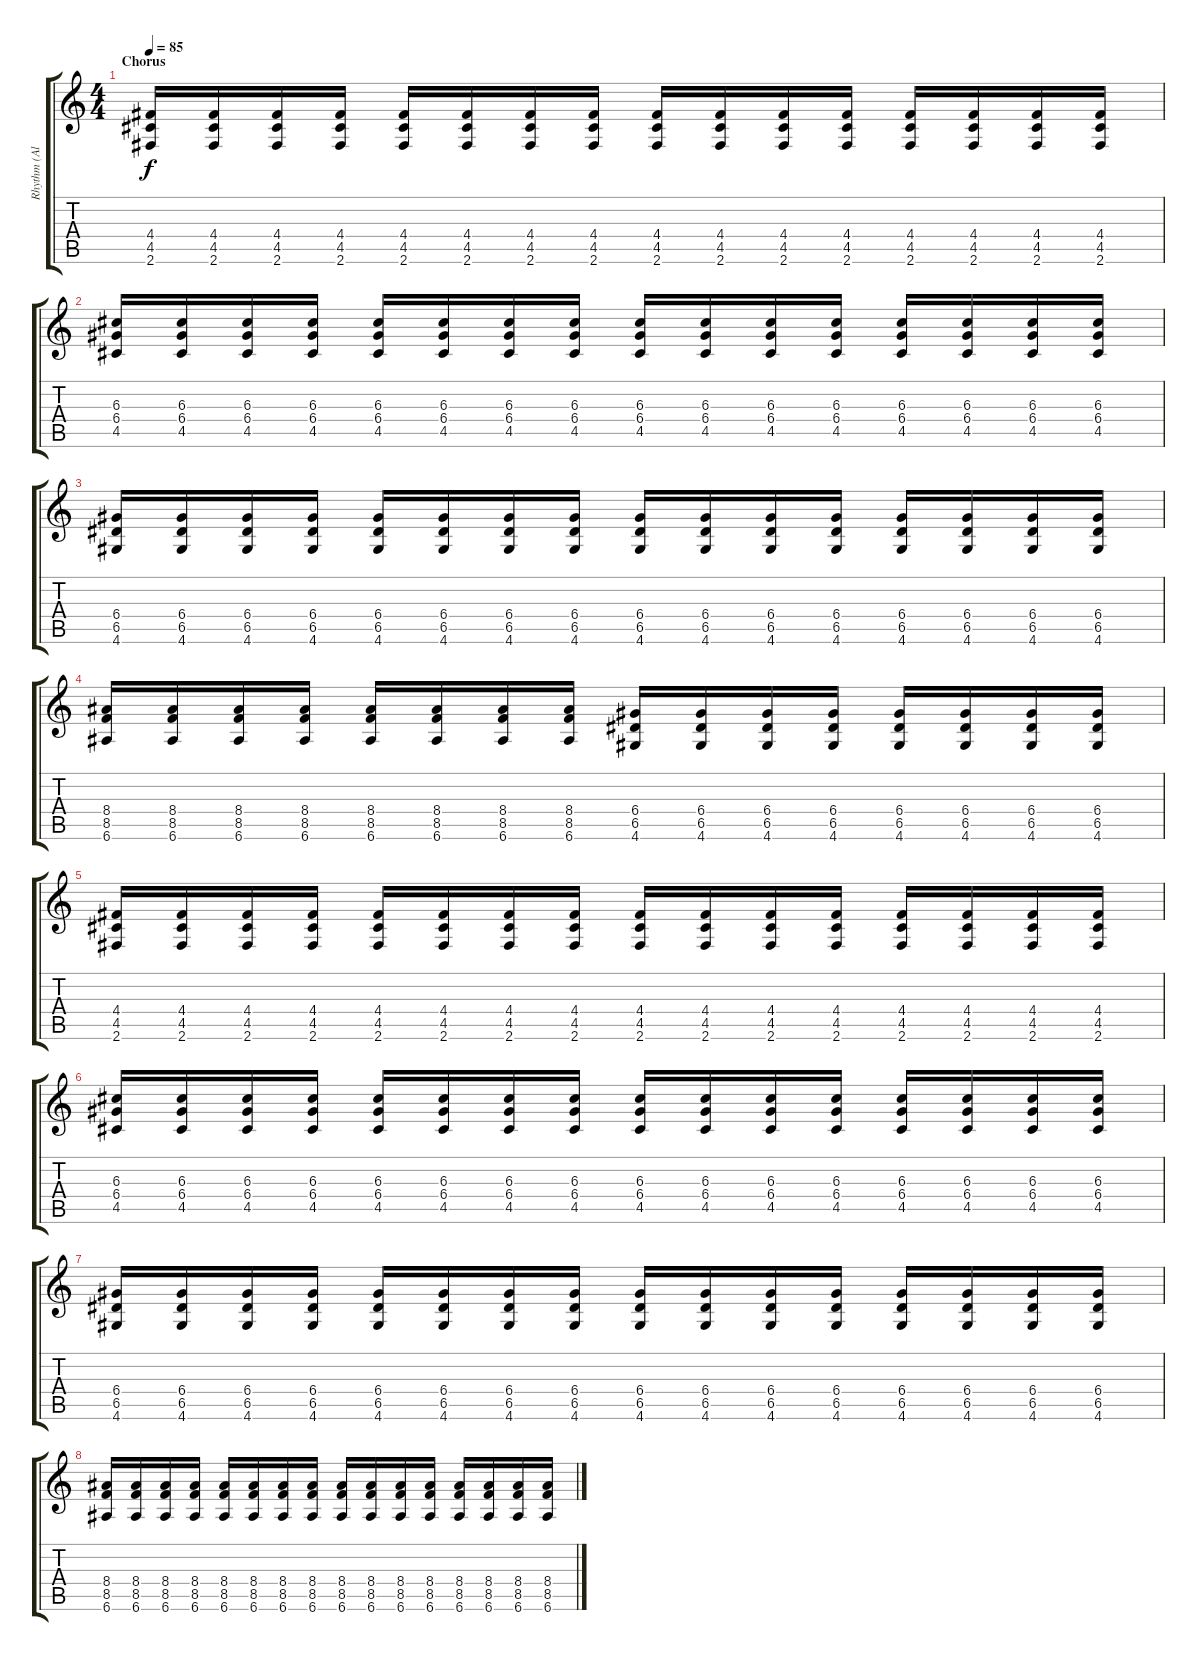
\track ("Rhythm (Alex)" "Rhythm (Al") {instrument overdrivenguitar}
\staff {score tabs}
\tuning (E4 B3 G3 D3 A2 E2) {hide}
\ts (4 4)
\section ("" "Chorus")
\tempo 85
\clef g2
\ks c
(4.4 4.5 2.6).16{dy f} (4.4 4.5 2.6).16 (4.4 4.5 2.6).16 (4.4 4.5 2.6).16 (4.4 4.5 2.6).16 (4.4 4.5 2.6).16 (4.4 4.5 2.6).16 (4.4 4.5 2.6).16 (4.4 4.5 2.6).16 (4.4 4.5 2.6).16 (4.4 4.5 2.6).16 (4.4 4.5 2.6).16 (4.4 4.5 2.6).16 (4.4 4.5 2.6).16 (4.4 4.5 2.6).16 (4.4 4.5 2.6).16 |
(6.3 6.4 4.5).16 (6.3 6.4 4.5).16 (6.3 6.4 4.5).16 (6.3 6.4 4.5).16 (6.3 6.4 4.5).16 (6.3 6.4 4.5).16 (6.3 6.4 4.5).16 (6.3 6.4 4.5).16 (6.3 6.4 4.5).16 (6.3 6.4 4.5).16 (6.3 6.4 4.5).16 (6.3 6.4 4.5).16 (6.3 6.4 4.5).16 (6.3 6.4 4.5).16 (6.3 6.4 4.5).16 (6.3 6.4 4.5).16 |
(6.4 6.5 4.6).16 (6.4 6.5 4.6).16 (6.4 6.5 4.6).16 (6.4 6.5 4.6).16 (6.4 6.5 4.6).16 (6.4 6.5 4.6).16 (6.4 6.5 4.6).16 (6.4 6.5 4.6).16 (6.4 6.5 4.6).16 (6.4 6.5 4.6).16 (6.4 6.5 4.6).16 (6.4 6.5 4.6).16 (6.4 6.5 4.6).16 (6.4 6.5 4.6).16 (6.4 6.5 4.6).16 (6.4 6.5 4.6).16 |
(8.4 8.5 6.6).16 (8.4 8.5 6.6).16 (8.4 8.5 6.6).16 (8.4 8.5 6.6).16 (8.4 8.5 6.6).16 (8.4 8.5 6.6).16 (8.4 8.5 6.6).16 (8.4 8.5 6.6).16 (6.4 6.5 4.6).16 (6.4 6.5 4.6).16 (6.4 6.5 4.6).16 (6.4 6.5 4.6).16 (6.4 6.5 4.6).16 (6.4 6.5 4.6).16 (6.4 6.5 4.6).16 (6.4 6.5 4.6).16 |
(4.4 4.5 2.6).16 (4.4 4.5 2.6).16 (4.4 4.5 2.6).16 (4.4 4.5 2.6).16 (4.4 4.5 2.6).16 (4.4 4.5 2.6).16 (4.4 4.5 2.6).16 (4.4 4.5 2.6).16 (4.4 4.5 2.6).16 (4.4 4.5 2.6).16 (4.4 4.5 2.6).16 (4.4 4.5 2.6).16 (4.4 4.5 2.6).16 (4.4 4.5 2.6).16 (4.4 4.5 2.6).16 (4.4 4.5 2.6).16 |
(6.3 6.4 4.5).16 (6.3 6.4 4.5).16 (6.3 6.4 4.5).16 (6.3 6.4 4.5).16 (6.3 6.4 4.5).16 (6.3 6.4 4.5).16 (6.3 6.4 4.5).16 (6.3 6.4 4.5).16 (6.3 6.4 4.5).16 (6.3 6.4 4.5).16 (6.3 6.4 4.5).16 (6.3 6.4 4.5).16 (6.3 6.4 4.5).16 (6.3 6.4 4.5).16 (6.3 6.4 4.5).16 (6.3 6.4 4.5).16 |
(6.4 6.5 4.6).16 (6.4 6.5 4.6).16 (6.4 6.5 4.6).16 (6.4 6.5 4.6).16 (6.4 6.5 4.6).16 (6.4 6.5 4.6).16 (6.4 6.5 4.6).16 (6.4 6.5 4.6).16 (6.4 6.5 4.6).16 (6.4 6.5 4.6).16 (6.4 6.5 4.6).16 (6.4 6.5 4.6).16 (6.4 6.5 4.6).16 (6.4 6.5 4.6).16 (6.4 6.5 4.6).16 (6.4 6.5 4.6).16 |
(8.4 8.5 6.6).16 (8.4 8.5 6.6).16 (8.4 8.5 6.6).16 (8.4 8.5 6.6).16 (8.4 8.5 6.6).16 (8.4 8.5 6.6).16 (8.4 8.5 6.6).16 (8.4 8.5 6.6).16 (8.4 8.5 6.6).16 (8.4 8.5 6.6).16 (8.4 8.5 6.6).16 (8.4 8.5 6.6).16 (8.4 8.5 6.6).16 (8.4 8.5 6.6).16 (8.4 8.5 6.6).16 (8.4 8.5 6.6).16
